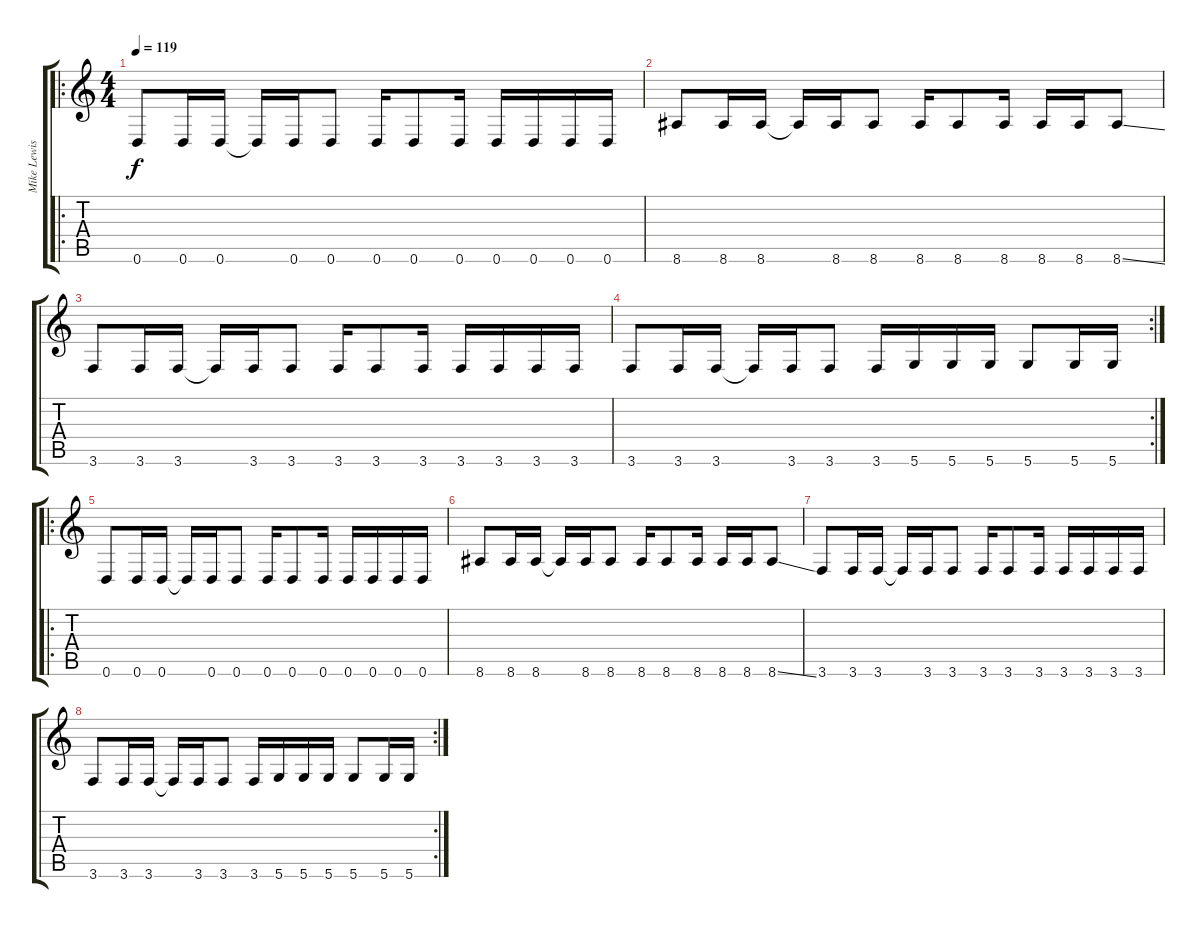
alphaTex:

\track ("Mike Lewis" "Mike Lewis") {instrument distortionguitar}
\staff {score tabs}
\tuning (E4 B3 G3 D3 A2 D2) {hide}
\ro
\ts (4 4)
\tempo 119
\clef g2
\ks c
0.6.8{dy f} 0.6.16 0.6.16 0.6{t}.16 0.6.16 0.6.8 0.6.16 0.6.8 0.6.16 0.6.16 0.6.16 0.6.16 0.6.16 |
8.6.8 8.6.16 8.6.16 8.6{t}.16 8.6.16 8.6.8 8.6.16 8.6.8 8.6.16 8.6.16 8.6.16 8.6{ss}.8 |
3.6.8 3.6.16 3.6.16 3.6{t}.16 3.6.16 3.6.8 3.6.16 3.6.8 3.6.16 3.6.16 3.6.16 3.6.16 3.6.16 |
\rc 2
3.6.8 3.6.16 3.6.16 3.6{t}.16 3.6.16 3.6.8 3.6.16 5.6.16 5.6.16 5.6.16 5.6.8 5.6.16 5.6.16 |
\ro
0.6.8 0.6.16 0.6.16 0.6{t}.16 0.6.16 0.6.8 0.6.16 0.6.8 0.6.16 0.6.16 0.6.16 0.6.16 0.6.16 |
8.6.8 8.6.16 8.6.16 8.6{t}.16 8.6.16 8.6.8 8.6.16 8.6.8 8.6.16 8.6.16 8.6.16 8.6{ss}.8 |
3.6.8 3.6.16 3.6.16 3.6{t}.16 3.6.16 3.6.8 3.6.16 3.6.8 3.6.16 3.6.16 3.6.16 3.6.16 3.6.16 |
\rc 2
3.6.8 3.6.16 3.6.16 3.6{t}.16 3.6.16 3.6.8 3.6.16 5.6.16 5.6.16 5.6.16 5.6.8 5.6.16 5.6.16
